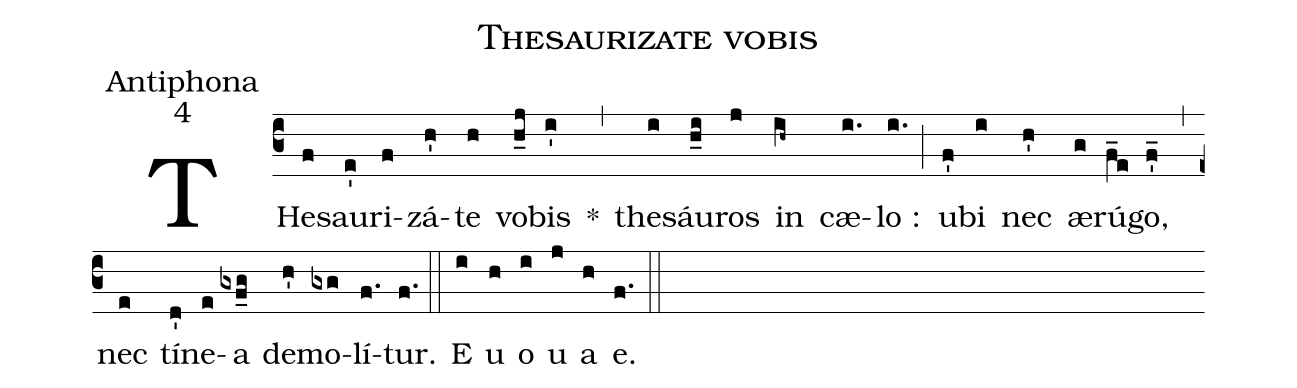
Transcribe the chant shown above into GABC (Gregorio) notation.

name:Thesaurizate vobis;
office-part:Antiphona;
mode:4;
%%
(c3) THe(f)sau(e')ri(f)zá(h')te(h) vo(h_j)bis(i') *(,) the(i)sáu(h_i)ros(j) in(ih~) cæ(i.)lo :(i.) (;) u(f')bi(i) nec(h') æ(g)rú(f_e)go,(f'_) (,) nec(e) tí(d')ne(e)a(gxf_g) de(h')mo(gxg)lí(f.)tur.(f.) (::) E(i) u(h) o(i) u(j) a(h) e. (f.) (::)
